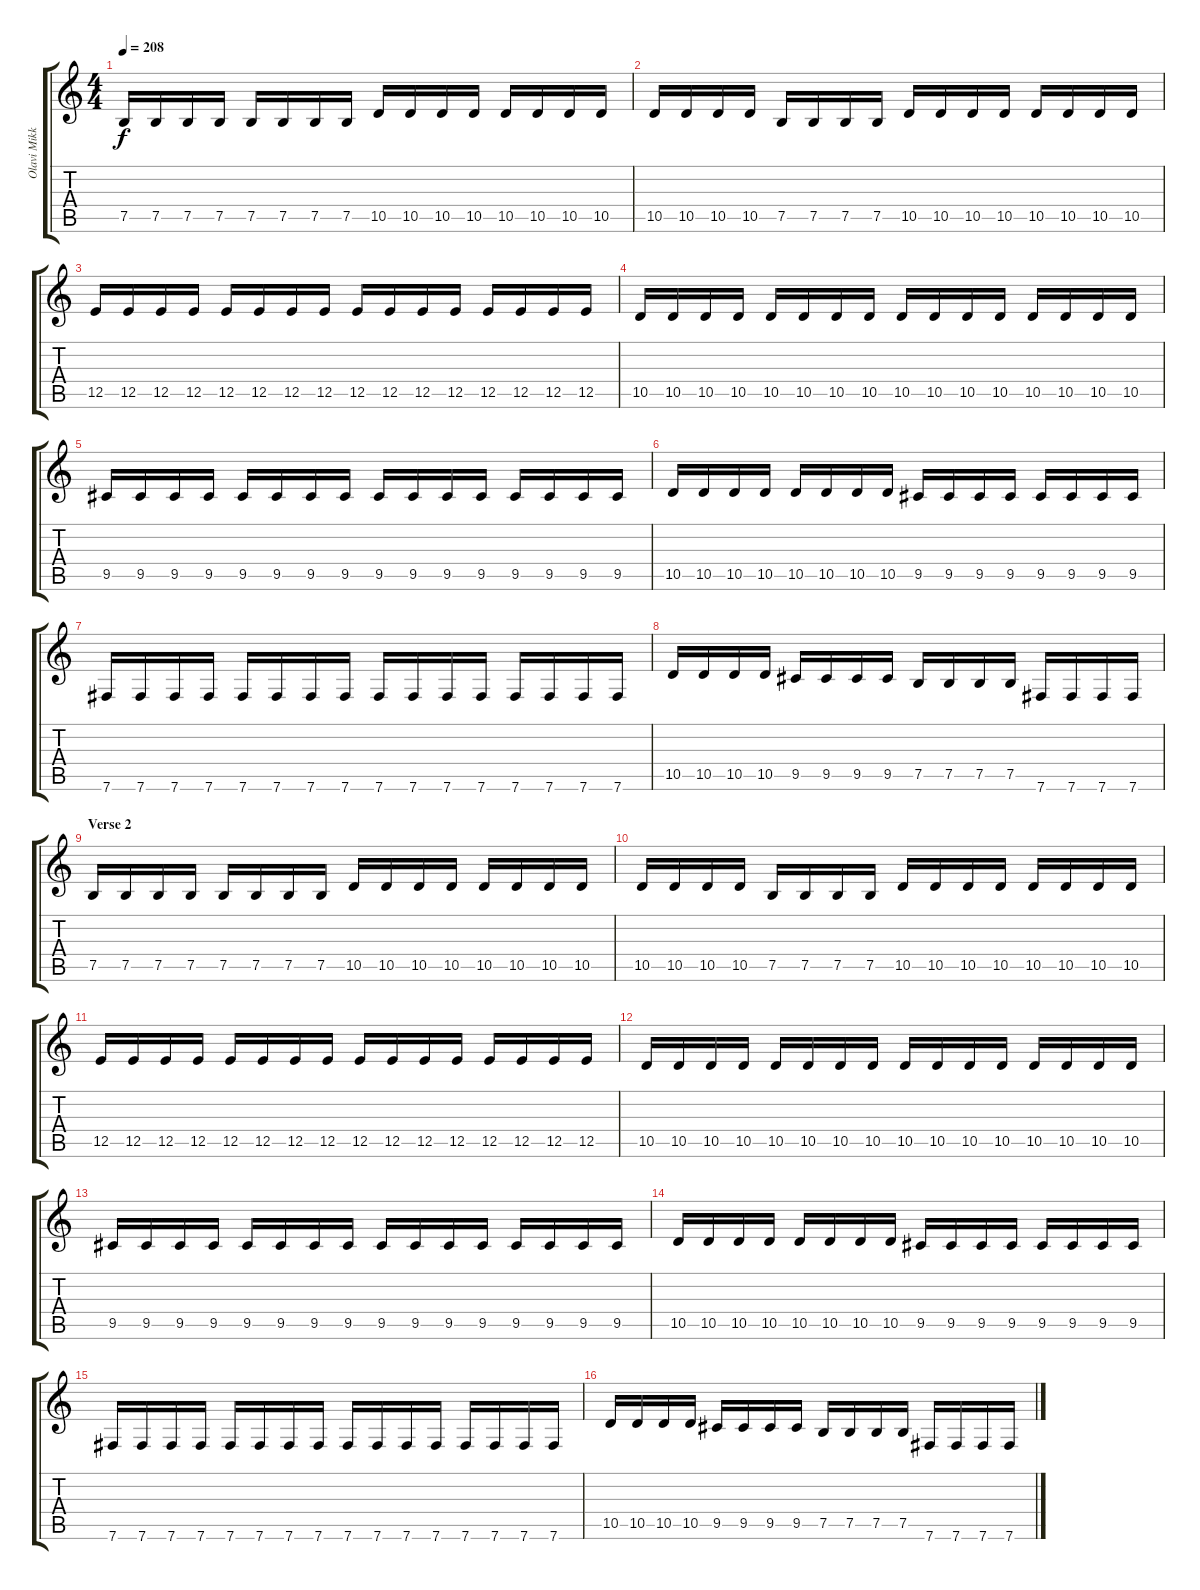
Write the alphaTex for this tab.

\track ("Olavi Mikkonen" "Olavi Mikk") {instrument distortionguitar}
\staff {score tabs}
\tuning (B3 Gb3 D3 A2 E2 B1) {hide}
\ts (4 4)
\section ("" "")
\tempo 208
\clef g2
\ks c
7.5.16{dy f} 7.5.16 7.5.16 7.5.16 7.5.16 7.5.16 7.5.16 7.5.16 10.5.16 10.5.16 10.5.16 10.5.16 10.5.16 10.5.16 10.5.16 10.5.16 |
10.5.16 10.5.16 10.5.16 10.5.16 7.5.16 7.5.16 7.5.16 7.5.16 10.5.16 10.5.16 10.5.16 10.5.16 10.5.16 10.5.16 10.5.16 10.5.16 |
12.5.16 12.5.16 12.5.16 12.5.16 12.5.16 12.5.16 12.5.16 12.5.16 12.5.16 12.5.16 12.5.16 12.5.16 12.5.16 12.5.16 12.5.16 12.5.16 |
10.5.16 10.5.16 10.5.16 10.5.16 10.5.16 10.5.16 10.5.16 10.5.16 10.5.16 10.5.16 10.5.16 10.5.16 10.5.16 10.5.16 10.5.16 10.5.16 |
9.5.16 9.5.16 9.5.16 9.5.16 9.5.16 9.5.16 9.5.16 9.5.16 9.5.16 9.5.16 9.5.16 9.5.16 9.5.16 9.5.16 9.5.16 9.5.16 |
10.5.16 10.5.16 10.5.16 10.5.16 10.5.16 10.5.16 10.5.16 10.5.16 9.5.16 9.5.16 9.5.16 9.5.16 9.5.16 9.5.16 9.5.16 9.5.16 |
7.6.16 7.6.16 7.6.16 7.6.16 7.6.16 7.6.16 7.6.16 7.6.16 7.6.16 7.6.16 7.6.16 7.6.16 7.6.16 7.6.16 7.6.16 7.6.16 |
10.5.16 10.5.16 10.5.16 10.5.16 9.5.16 9.5.16 9.5.16 9.5.16 7.5.16 7.5.16 7.5.16 7.5.16 7.6.16 7.6.16 7.6.16 7.6.16 |
\section ("" "Verse 2")
7.5.16 7.5.16 7.5.16 7.5.16 7.5.16 7.5.16 7.5.16 7.5.16 10.5.16 10.5.16 10.5.16 10.5.16 10.5.16 10.5.16 10.5.16 10.5.16 |
10.5.16 10.5.16 10.5.16 10.5.16 7.5.16 7.5.16 7.5.16 7.5.16 10.5.16 10.5.16 10.5.16 10.5.16 10.5.16 10.5.16 10.5.16 10.5.16 |
12.5.16 12.5.16 12.5.16 12.5.16 12.5.16 12.5.16 12.5.16 12.5.16 12.5.16 12.5.16 12.5.16 12.5.16 12.5.16 12.5.16 12.5.16 12.5.16 |
10.5.16 10.5.16 10.5.16 10.5.16 10.5.16 10.5.16 10.5.16 10.5.16 10.5.16 10.5.16 10.5.16 10.5.16 10.5.16 10.5.16 10.5.16 10.5.16 |
9.5.16 9.5.16 9.5.16 9.5.16 9.5.16 9.5.16 9.5.16 9.5.16 9.5.16 9.5.16 9.5.16 9.5.16 9.5.16 9.5.16 9.5.16 9.5.16 |
10.5.16 10.5.16 10.5.16 10.5.16 10.5.16 10.5.16 10.5.16 10.5.16 9.5.16 9.5.16 9.5.16 9.5.16 9.5.16 9.5.16 9.5.16 9.5.16 |
7.6.16 7.6.16 7.6.16 7.6.16 7.6.16 7.6.16 7.6.16 7.6.16 7.6.16 7.6.16 7.6.16 7.6.16 7.6.16 7.6.16 7.6.16 7.6.16 |
10.5.16 10.5.16 10.5.16 10.5.16 9.5.16 9.5.16 9.5.16 9.5.16 7.5.16 7.5.16 7.5.16 7.5.16 7.6.16 7.6.16 7.6.16 7.6.16
